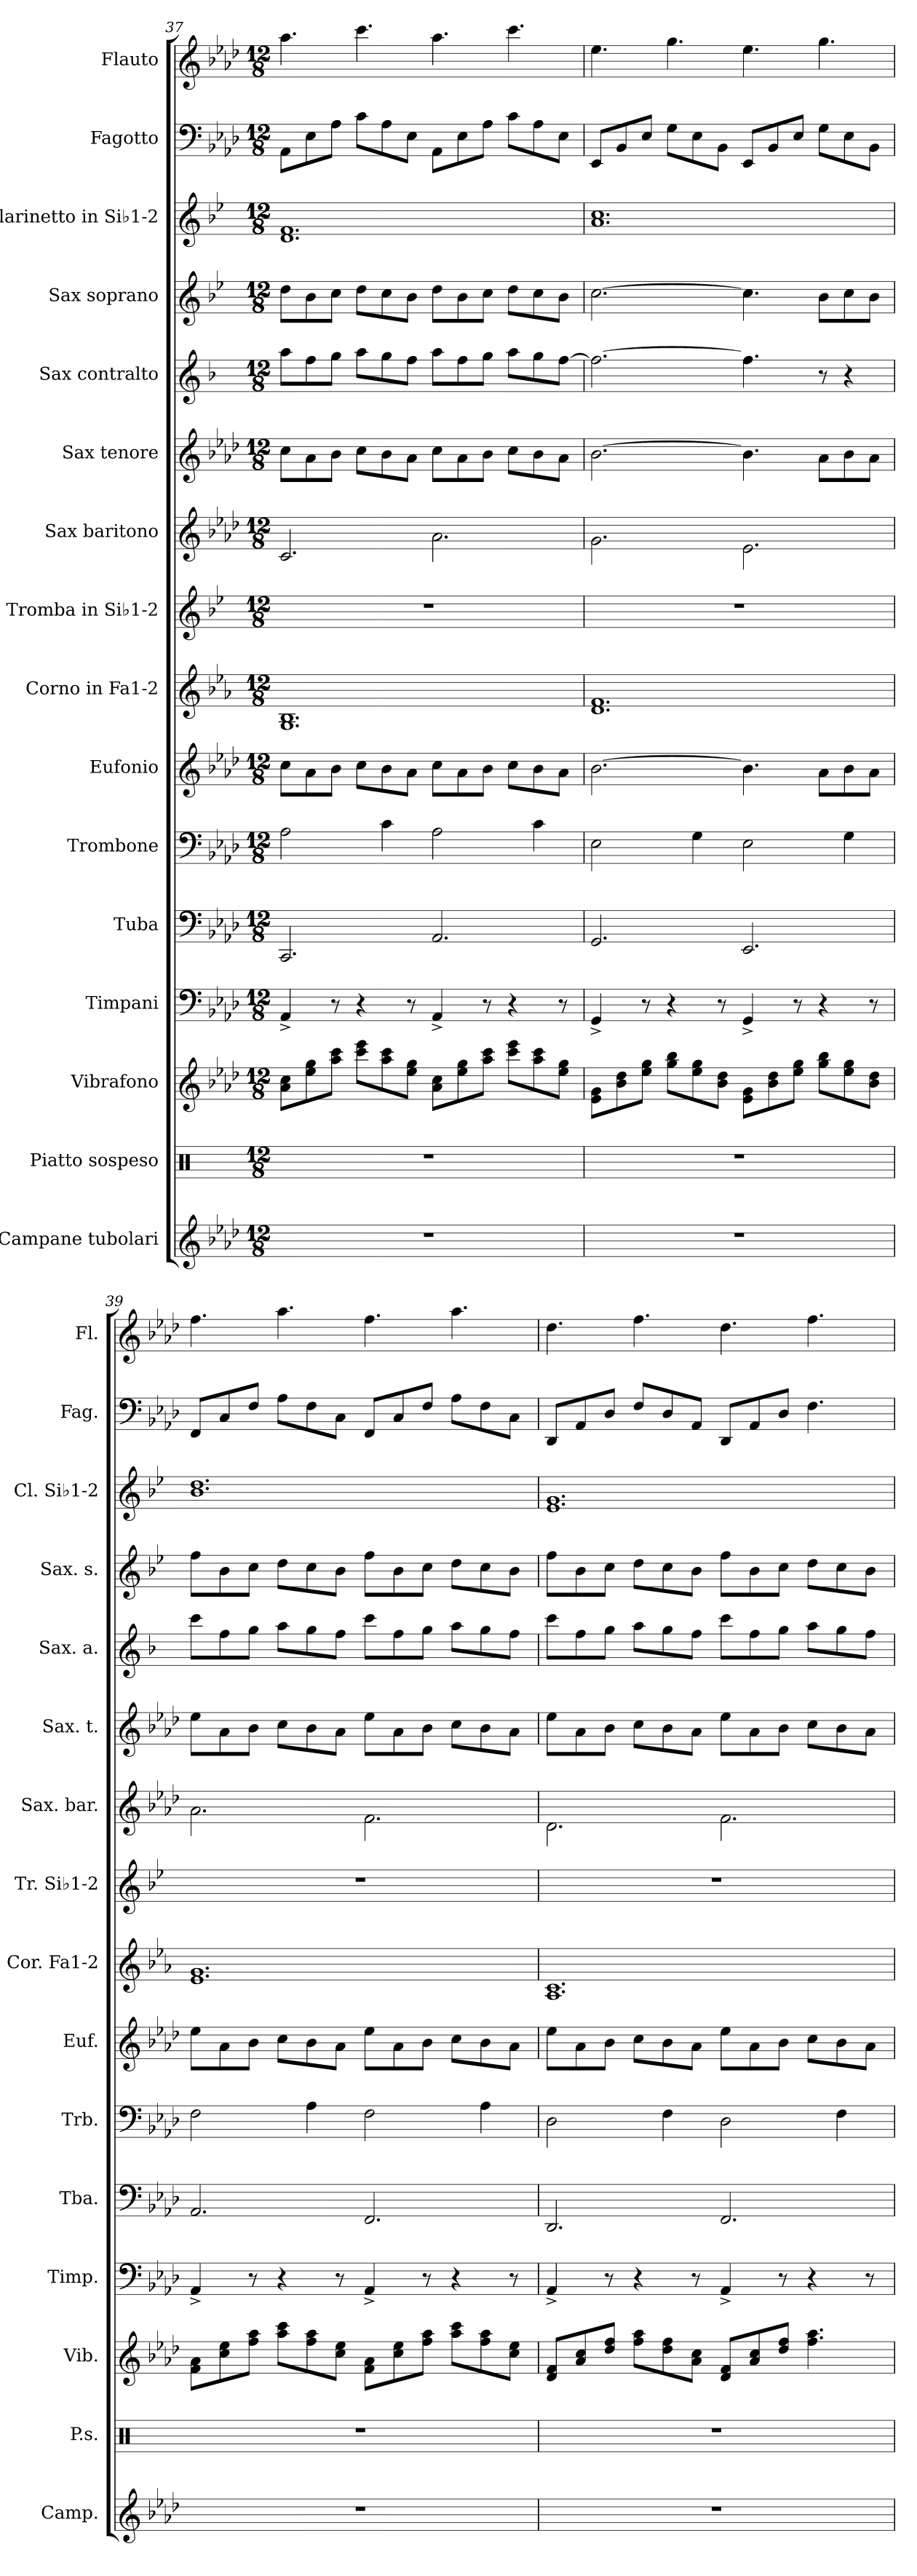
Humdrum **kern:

**kern	**kern	**kern	**kern	**kern	**kern	**kern	**kern	**kern	**kern	**kern	**kern	**kern	**kern	**kern	**kern
*part16	*part15	*part14	*part13	*part12	*part11	*part10	*part9	*part8	*part7	*part6	*part5	*part4	*part3	*part2	*part1
*staff16	*staff15	*staff14	*staff13	*staff12	*staff11	*staff10	*staff9	*staff8	*staff7	*staff6	*staff5	*staff4	*staff3	*staff2	*staff1
*I"Campane tubolari	*I"Piatto sospeso	*I"Vibrafono	*I"Timpani	*I"Tuba	*I"Trombone	*I"Eufonio	*I"Corno in Fa1-2	*I"Tromba in Si♭1-2	*I"Sax baritono	*I"Sax tenore	*I"Sax contralto	*I"Sax soprano	*I"Clarinetto in Si♭1-2	*I"Fagotto	*I"Flauto
*I'Camp.	*I'P.s.	*I'Vib.	*I'Timp.	*I'Tba.	*I'Trb.	*I'Euf.	*I'Cor. Fa1-2	*I'Tr. Si♭1-2	*I'Sax. bar.	*I'Sax. t.	*I'Sax. a.	*I'Sax. s.	*I'Cl. Si♭1-2	*I'Fag.	*I'Fl.
*clefG2	*clefX	*clefG2	*clefF4	*clefF4	*clefF4	*clefG2	*clefG2	*clefG2	*clefG2	*clefG2	*clefG2	*clefG2	*clefG2	*clefF4	*clefG2
*	*	*	*	*	*	*ITrd8c14	*ITrd4c7	*ITrd1c2	*ITrd12c21	*ITrd8c14	*ITrd5c9	*ITrd1c2	*ITrd1c2	*	*
*k[b-e-a-d-]	*k[]	*k[b-e-a-d-]	*k[b-e-a-d-]	*k[b-e-a-d-]	*k[b-e-a-d-]	*k[b-e-a-d-]	*k[b-e-a-d-]	*k[b-e-a-d-]	*k[b-e-a-d-]	*k[b-e-a-d-]	*k[b-e-a-d-]	*k[b-e-a-d-]	*k[b-e-a-d-]	*k[b-e-a-d-]	*k[b-e-a-d-]
*M12/8	*M12/8	*M12/8	*M12/8	*M12/8	*M12/8	*M12/8	*M12/8	*M12/8	*M12/8	*M12/8	*M12/8	*M12/8	*M12/8	*M12/8	*M12/8
*MM129	*MM129	*MM129	*MM129	*MM129	*MM129	*MM129	*MM129	*MM129	*MM129	*MM129	*MM129	*MM129	*MM129	*MM129	*MM129
=37	=37	=37	=37	=37	=37	=37	=37	=37	=37	=37	=37	=37	=37	=37	=37
1.r	1.r	8a-\ 8cc\L	4AA-^/	2.CC/	2A-\	8c\L	1.C 1.E-	1.r	2.C/	8c\L	8cc\L	8cc\L	1.c 1.e-	8AA-\L	4.aa-\
.	.	8ee-\ 8gg\	.	.	.	8A-\	.	.	.	8A-\	8a-\	8a-\	.	8E-\	.
.	.	8aa-\ 8ccc\J	8r	.	.	8B-\J	.	.	.	8B-\J	8b-\J	8b-\J	.	8A-\J	.
.	.	8ccc\ 8eee-\L	4r	.	.	8c\L	.	.	.	8c\L	8cc\L	8cc\L	.	8c\L	4.ccc\
.	.	8aa-\ 8ccc\	.	.	4c\	8B-\	.	.	.	8B-\	8b-\	8b-\	.	8A-\	.
.	.	8ee-\ 8gg\J	8r	.	.	8A-\J	.	.	.	8A-\J	8a-\J	8a-\J	.	8E-\J	.
.	.	8a-\ 8cc\L	4AA-^/	2.AA-/	2A-\	8c\L	.	.	2.A-\	8c\L	8cc\L	8cc\L	.	8AA-\L	4.aa-\
.	.	8ee-\ 8gg\	.	.	.	8A-\	.	.	.	8A-\	8a-\	8a-\	.	8E-\	.
.	.	8aa-\ 8ccc\J	8r	.	.	8B-\J	.	.	.	8B-\J	8b-\J	8b-\J	.	8A-\J	.
.	.	8ccc\ 8eee-\L	4r	.	.	8c\L	.	.	.	8c\L	8cc\L	8cc\L	.	8c\L	4.ccc\
.	.	8aa-\ 8ccc\	.	.	4c\	8B-\	.	.	.	8B-\	8b-\	8b-\	.	8A-\	.
.	.	8ee-\ 8gg\J	8r	.	.	8A-\J	.	.	.	8A-\J	[8a-\J	8a-\J	.	8E-\J	.
=38	=38	=38	=38	=38	=38	=38	=38	=38	=38	=38	=38	=38	=38	=38	=38
1.r	1.r	8e-\ 8g\L	4GG^/	2.GG/	2E-\	[2.B-\	1.G 1.B-	1.r	2.G\	[2.B-\	2.a-\_	[2.b-\	1.g 1.b-	8EE-/L	4.ee-\
.	.	8b-\ 8dd-\	.	.	.	.	.	.	.	.	.	.	.	8BB-/	.
.	.	8ee-\ 8gg\J	8r	.	.	.	.	.	.	.	.	.	.	8E-/J	.
.	.	8gg\ 8bb-\L	4r	.	.	.	.	.	.	.	.	.	.	8G\L	4.gg\
.	.	8ee-\ 8gg\	.	.	4G\	.	.	.	.	.	.	.	.	8E-\	.
.	.	8b-\ 8dd-\J	8r	.	.	.	.	.	.	.	.	.	.	8BB-\J	.
.	.	8e-\ 8g\L	4GG^/	2.EE-/	2E-\	4.B-\]	.	.	2.E-\	4.B-\]	4.a-\]	4.b-\]	.	8EE-/L	4.ee-\
.	.	8b-\ 8dd-\	.	.	.	.	.	.	.	.	.	.	.	8BB-/	.
.	.	8ee-\ 8gg\J	8r	.	.	.	.	.	.	.	.	.	.	8E-/J	.
.	.	8gg\ 8bb-\L	4r	.	.	8A-\L	.	.	.	8A-\L	8r	8a-\L	.	8G\L	4.gg\
.	.	8ee-\ 8gg\	.	.	4G\	8B-\	.	.	.	8B-\	4r	8b-\	.	8E-\	.
.	.	8b-\ 8dd-\J	8r	.	.	8A-\J	.	.	.	8A-\J	.	8a-\J	.	8BB-\J	.
=39	=39	=39	=39	=39	=39	=39	=39	=39	=39	=39	=39	=39	=39	=39	=39
*	*	*	*	*	*	*	*	*	*	*	*	*	*	*	*MM132
1.r	1.r	8f\ 8a-\L	4AA-^/	2.AA-/	2F\	8e-\L	1.A- 1.c	1.r	2.A-\	8e-\L	8ee-\L	8ee-\L	1.a- 1.cc	8FF/L	4.ff\
.	.	8cc\ 8ee-\	.	.	.	8A-\	.	.	.	8A-\	8a-\	8a-\	.	8C/	.
.	.	8ff\ 8aa-\J	8r	.	.	8B-\J	.	.	.	8B-\J	8b-\J	8b-\J	.	8F/J	.
.	.	8aa-\ 8ccc\L	4r	.	.	8c\L	.	.	.	8c\L	8cc\L	8cc\L	.	8A-\L	4.aa-\
.	.	8ff\ 8aa-\	.	.	4A-\	8B-\	.	.	.	8B-\	8b-\	8b-\	.	8F\	.
.	.	8cc\ 8ee-\J	8r	.	.	8A-\J	.	.	.	8A-\J	8a-\J	8a-\J	.	8C\J	.
.	.	8f\ 8a-\L	4AA-^/	2.FF/	2F\	8e-\L	.	.	2.F\	8e-\L	8ee-\L	8ee-\L	.	8FF/L	4.ff\
.	.	8cc\ 8ee-\	.	.	.	8A-\	.	.	.	8A-\	8a-\	8a-\	.	8C/	.
.	.	8ff\ 8aa-\J	8r	.	.	8B-\J	.	.	.	8B-\J	8b-\J	8b-\J	.	8F/J	.
.	.	8aa-\ 8ccc\L	4r	.	.	8c\L	.	.	.	8c\L	8cc\L	8cc\L	.	8A-\L	4.aa-\
.	.	8ff\ 8aa-\	.	.	4A-\	8B-\	.	.	.	8B-\	8b-\	8b-\	.	8F\	.
.	.	8cc\ 8ee-\J	8r	.	.	8A-\J	.	.	.	8A-\J	8a-\J	8a-\J	.	8C\J	.
=40	=40	=40	=40	=40	=40	=40	=40	=40	=40	=40	=40	=40	=40	=40	=40
1.r	1.r	8d-/ 8f/L	4AA-^/	2.DD-/	2D-\	8e-\L	1.D- 1.F	1.r	2.D-\	8e-\L	8ee-\L	8ee-\L	1.d- 1.f	8DD-/L	4.dd-\
.	.	8a-/ 8cc/	.	.	.	8A-\	.	.	.	8A-\	8a-\	8a-\	.	8AA-/	.
.	.	8dd-/ 8ff/J	8r	.	.	8B-\J	.	.	.	8B-\J	8b-\J	8b-\J	.	8D-/J	.
.	.	8ff\ 8aa-\L	4r	.	.	8c\L	.	.	.	8c\L	8cc\L	8cc\L	.	8F/L	4.ff\
.	.	8dd-\ 8ff\	.	.	4F\	8B-\	.	.	.	8B-\	8b-\	8b-\	.	8D-/	.
.	.	8a-\ 8cc\J	8r	.	.	8A-\J	.	.	.	8A-\J	8a-\J	8a-\J	.	8AA-/J	.
.	.	8d-/ 8f/L	4AA-^/	2.FF/	2D-\	8e-\L	.	.	2.F\	8e-\L	8ee-\L	8ee-\L	.	8DD-/L	4.dd-\
.	.	8a-/ 8cc/	.	.	.	8A-\	.	.	.	8A-\	8a-\	8a-\	.	8AA-/	.
.	.	8dd-/ 8ff/J	8r	.	.	8B-\J	.	.	.	8B-\J	8b-\J	8b-\J	.	8D-/J	.
.	.	4.ff\ 4.aa-\	4r	.	.	8c\L	.	.	.	8c\L	8cc\L	8cc\L	.	4.F\	4.ff\
.	.	.	.	.	4F\	8B-\	.	.	.	8B-\	8b-\	8b-\	.	.	.
.	.	.	8r	.	.	8A-\J	.	.	.	8A-\J	8a-\J	8a-\J	.	.	.
=	=	=	=	=	=	=	=	=	=	=	=	=	=	=	=
*-	*-	*-	*-	*-	*-	*-	*-	*-	*-	*-	*-	*-	*-	*-	*-
